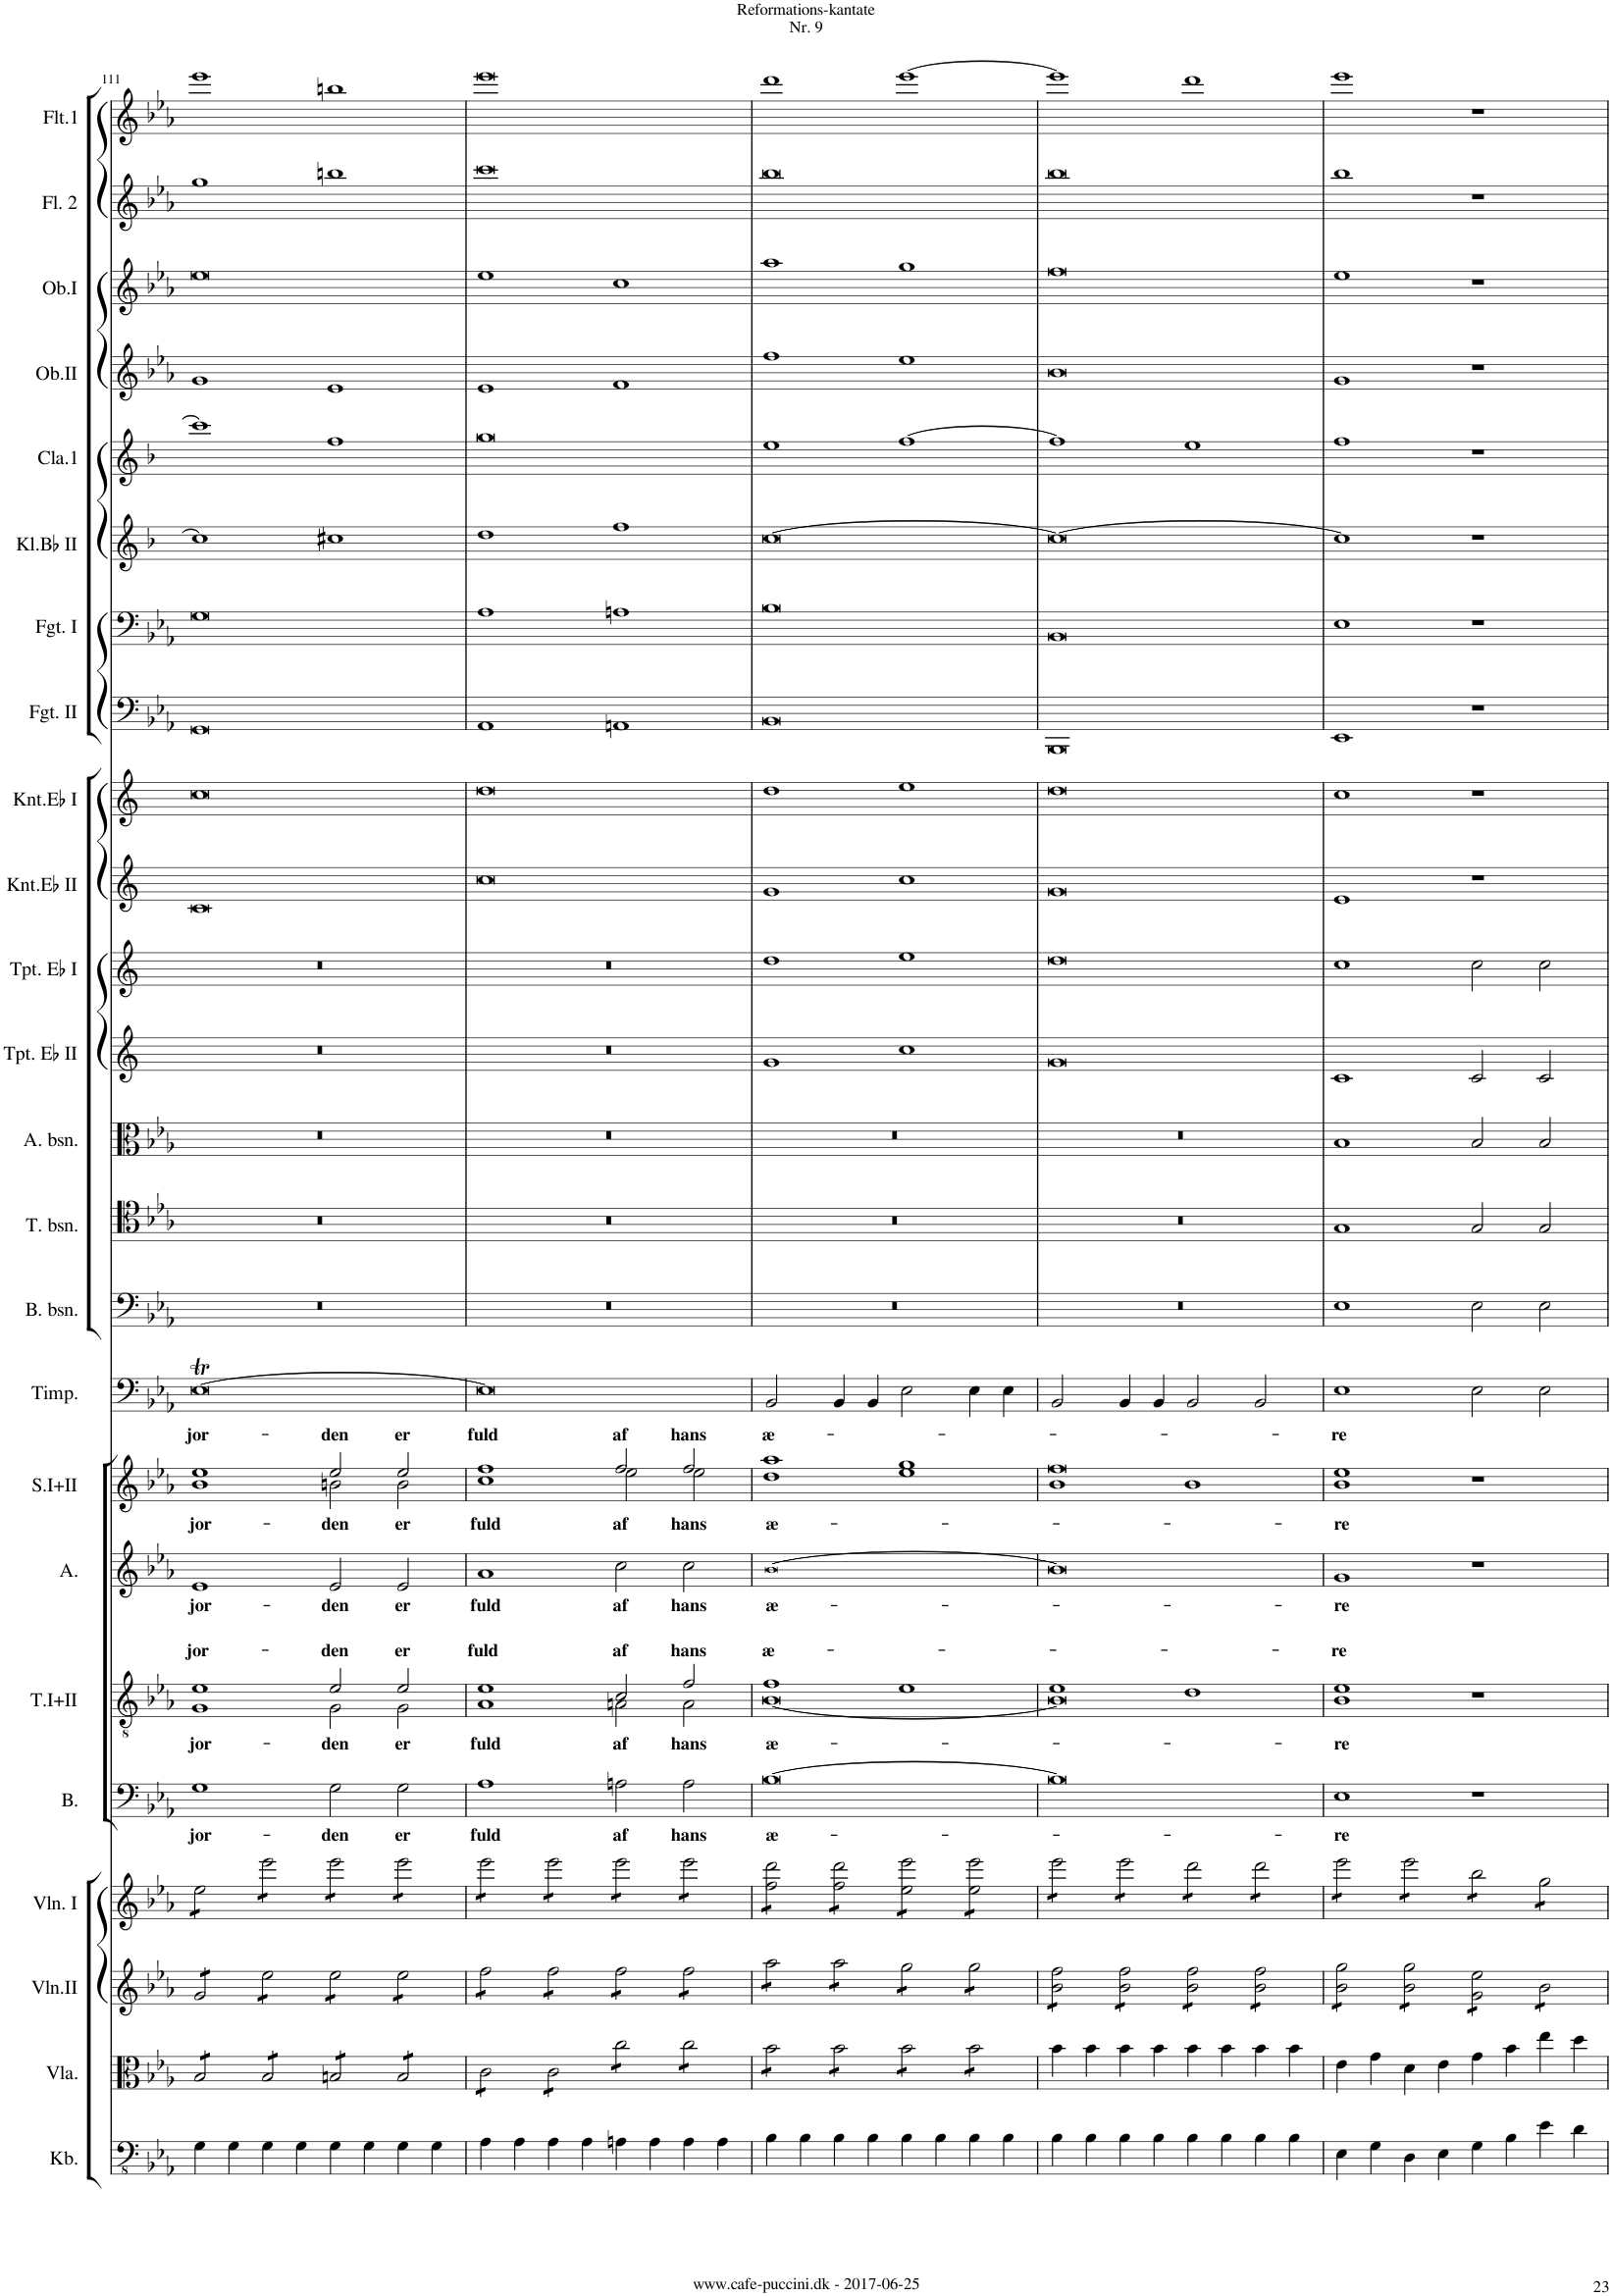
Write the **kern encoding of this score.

**kern	**kern	**kern	**kern	**kern	**text	**kern	**text	**kern	**text	**kern	**text	**kern	**kern	**kern	**kern	**kern	**kern	**kern	**kern	**kern	**kern	**kern	**kern	**kern	**kern	**kern	**kern
*part24	*part23	*part22	*part21	*part20	*part20	*part19	*part19	*part18	*part18	*part17	*part17	*part16	*part15	*part14	*part13	*part12	*part11	*part10	*part9	*part8	*part7	*part6	*part5	*part4	*part3	*part2	*part1
*staff24	*staff23	*staff22	*staff21	*staff20	*staff20	*staff19	*staff19	*staff18	*staff18	*staff17	*staff17	*staff16	*staff15	*staff14	*staff13	*staff12	*staff11	*staff10	*staff9	*staff8	*staff7	*staff6	*staff5	*staff4	*staff3	*staff2	*staff1
*I"Kontrabas	*I"Viola	*I"Violin II	*I"Violin I	*I"Bas	*	*I"Tenor I+II	*	*I"Alt	*	*I"Sopran I+II	*	*I"Timpani	*I"Basbasun	*I"Tenorbasun	*I"Altbasun	*I"Trompet i Eb II	*I"Trompet i Eb I	*I"Kornet i Eb II	*I"Kornet i Eb I	*I"Fagot II	*I"Fagot I	*I"Klarinet i Bb II	*I"Clarinetto 1 (Bb)	*I"Obo II	*I"Obo I	*I"Flauto 2	*I"Flauto 1
*I'Kb.	*I'Vla.	*I'Vln.II	*I'Vln. I	*I'B.	*	*I'T.I+II	*	*I'A.	*	*I'S.I+II	*	*I'Timp.	*I'B. bsn.	*I'T. bsn.	*I'A. bsn.	*I'Tpt. Eb II	*I'Tpt. Eb I	*I'Knt.Eb II	*I'Knt.Eb I	*I'Fgt. II	*I'Fgt. I	*I'Kl.Bb II	*I'Cla.1	*I'Ob.II	*I'Ob.I	*I'Fl. 2	*I'Flt.1
!!LO:PB:g=z
*clefFv4	*clefC3	*clefG2	*clefG2	*clefF4	*	*clefGv2	*	*clefG2	*	*clefG2	*	*clefF4	*clefF4	*clefC4	*clefC3	*clefG2	*clefG2	*clefG2	*clefG2	*clefF4	*clefF4	*clefG2	*clefG2	*clefG2	*clefG2	*clefG2	*clefG2
*Trd7c12	*	*	*	*	*	*	*	*	*	*	*	*	*	*	*	*Trd-2c-3	*Trd-2c-3	*Trd-2c-3	*Trd-2c-3	*	*	*Trd1c2	*Trd1c2	*	*	*	*
*k[b-e-a-]	*k[b-e-a-]	*k[b-e-a-]	*k[b-e-a-]	*k[b-e-a-]	*	*k[b-e-a-]	*	*k[b-e-a-]	*	*k[b-e-a-]	*	*k[b-e-a-]	*k[b-e-a-]	*k[b-e-a-]	*k[b-e-a-]	*k[]	*k[]	*k[]	*k[]	*k[b-e-a-]	*k[b-e-a-]	*k[b-]	*k[b-]	*k[b-e-a-]	*k[b-e-a-]	*k[b-e-a-]	*k[b-e-a-]
*M8/4	*M8/4	*M8/4	*M8/4	*M8/4	*	*M8/4	*	*M8/4	*	*M8/4	*	*M8/4	*M8/4	*M8/4	*M8/4	*M8/4	*M8/4	*M8/4	*M8/4	*M8/4	*M8/4	*M8/4	*M8/4	*M8/4	*M8/4	*M8/4	*M8/4
*met(c|)	*met(c|)	*met(c|)	*met(c|)	*met(c|)	*	*met(c|)	*	*met(c|)	*	*met(c|)	*	*met(c|)	*met(c|)	*met(c|)	*met(c|)	*met(c|)	*met(c|)	*met(c|)	*met(c|)	*met(c|)	*met(c|)	*met(c|)	*met(c|)	*met(c|)	*met(c|)	*met(c|)	*met(c|)
=111	=111	=111	=111	=111	=111	=111	=111	=111	=111	=111	=111	=111	=111	=111	=111	=111	=111	=111	=111	=111	=111	=111	=111	=111	=111	=111	=111
!	!	!	!	!	!LO:LY:b	!	!LO:LY:a	!	!	!	!	!	!	!	!	!	!	!	!	!	!	!	!	!	!	!	!
*	*	*	*	*	*	*^	*	*	*	*	*	*	*	*	*	*	*	*	*	*	*	*	*	*	*	*	*
!	!	!	!	!	!	!	!	!LO:LY:b	!	!LO:LY:b	!	!LO:LY:a	!	!	!	!	!	!	!	!	!	!	!	!	!	!	!	!
*	*	*	*	*	*	*	*	*	*	*	*^	*	*	*	*	*	*	*	*	*	*	*	*	*	*	*	*	*
!	!	!	!	!	!	!	!	!	!	!	!	!	!LO:LY:b	!	!	!	!	!	!	!	!	!	!	!	!	!	!	!	!
*	*tremolo	*	*	*	*	*	*	*	*	*	*	*	*	*	*	*	*	*	*	*	*	*	*	*	*	*	*	*	*
*	*	*tremolo	*	*	*	*	*	*	*	*	*	*	*	*	*	*	*	*	*	*	*	*	*	*	*	*	*	*	*
*	*	*	*tremolo	*	*	*	*	*	*	*	*	*	*	*	*	*	*	*	*	*	*	*	*	*	*	*	*	*	*
4GG\	8B-/L	8g/L	8ee-\L	1G	jor-	1e-	1G	jor-	1e-	jor-	1ee-	1b-	jor-	[0E-T	0r	0r	0r	0r	0r	0c	0cc	0GG	0G	1cc]	1ccc]	1g	0ee-	1gg	1eee-
.	8B-/	8g/	8ee-\	.	.	.	.	.	.	.	.	.	.	.	.	.	.	.	.	.	.	.	.	.	.	.	.	.	.
4GG\	8B-/	8g/	8ee-\	.	.	.	.	.	.	.	.	.	.	.	.	.	.	.	.	.	.	.	.	.	.	.	.	.	.
.	8B-/J	8g/J	8ee-\J	.	.	.	.	.	.	.	.	.	.	.	.	.	.	.	.	.	.	.	.	.	.	.	.	.	.
4GG\	8B-/L	8ee-\L	8eee-\L	.	.	.	.	.	.	.	.	.	.	.	.	.	.	.	.	.	.	.	.	.	.	.	.	.	.
.	8B-/	8ee-\	8eee-\	.	.	.	.	.	.	.	.	.	.	.	.	.	.	.	.	.	.	.	.	.	.	.	.	.	.
4GG\	8B-/	8ee-\	8eee-\	.	.	.	.	.	.	.	.	.	.	.	.	.	.	.	.	.	.	.	.	.	.	.	.	.	.
.	8B-/J	8ee-\J	8eee-\J	.	.	.	.	.	.	.	.	.	.	.	.	.	.	.	.	.	.	.	.	.	.	.	.	.	.
!	!	!	!	!	!LO:LY:b	!	!	!LO:LY:a	!	!	!	!	!	!	!	!	!	!	!	!	!	!	!	!	!	!	!	!	!
!	!	!	!	!	!	!	!	!LO:LY:b	!	!LO:LY:b	!	!	!LO:LY:a	!	!	!	!	!	!	!	!	!	!	!	!	!	!	!	!
!	!	!	!	!	!	!	!	!	!	!	!	!	!LO:LY:b	!	!	!	!	!	!	!	!	!	!	!	!	!	!	!	!
4GG\	8Bn/L	8ee-\L	8eee-\L	2G\	-den	2e-/	2G\	-den	2e-/	-den	2ee-/	2bn\	-den	.	.	.	.	.	.	.	.	.	.	1cc#X	1ff	1e-	.	1bbn	1bbn
.	8Bn/	8ee-\	8eee-\	.	.	.	.	.	.	.	.	.	.	.	.	.	.	.	.	.	.	.	.	.	.	.	.	.	.
4GG\	8Bn/	8ee-\	8eee-\	.	.	.	.	.	.	.	.	.	.	.	.	.	.	.	.	.	.	.	.	.	.	.	.	.	.
.	8Bn/J	8ee-\J	8eee-\J	.	.	.	.	.	.	.	.	.	.	.	.	.	.	.	.	.	.	.	.	.	.	.	.	.	.
!	!	!	!	!	!LO:LY:b	!	!	!LO:LY:a	!	!	!	!	!	!	!	!	!	!	!	!	!	!	!	!	!	!	!	!	!
!	!	!	!	!	!	!	!	!LO:LY:b	!	!LO:LY:b	!	!	!LO:LY:a	!	!	!	!	!	!	!	!	!	!	!	!	!	!	!	!
!	!	!	!	!	!	!	!	!	!	!	!	!	!LO:LY:b	!	!	!	!	!	!	!	!	!	!	!	!	!	!	!	!
4GG\	8B/L	8ee-\L	8eee-\L	2G\	er	2e-/	2G\	er	2e-/	er	2ee-/	2b\	er	.	.	.	.	.	.	.	.	.	.	.	.	.	.	.	.
.	8B/	8ee-\	8eee-\	.	.	.	.	.	.	.	.	.	.	.	.	.	.	.	.	.	.	.	.	.	.	.	.	.	.
4GG\	8B/	8ee-\	8eee-\	.	.	.	.	.	.	.	.	.	.	.	.	.	.	.	.	.	.	.	.	.	.	.	.	.	.
.	8B/J	8ee-\J	8eee-\J	.	.	.	.	.	.	.	.	.	.	.	.	.	.	.	.	.	.	.	.	.	.	.	.	.	.
=112	=112	=112	=112	=112	=112	=112	=112	=112	=112	=112	=112	=112	=112	=112	=112	=112	=112	=112	=112	=112	=112	=112	=112	=112	=112	=112	=112	=112	=112
!	!	!	!	!	!LO:LY:b	!	!	!LO:LY:a	!	!	!	!	!	!	!	!	!	!	!	!	!	!	!	!	!	!	!	!	!
!	!	!	!	!	!	!	!	!LO:LY:b	!	!LO:LY:b	!	!	!LO:LY:a	!	!	!	!	!	!	!	!	!	!	!	!	!	!	!	!
!	!	!	!	!	!	!	!	!	!	!	!	!	!LO:LY:b	!	!	!	!	!	!	!	!	!	!	!	!	!	!	!	!
4AA-\	8c\L	8ff\L	8eee-\L	1A-	fuld	1e-	1A-	fuld	1a-	fuld	1ff	1cc	fuld	0E-]	0r	0r	0r	0r	0r	0cc	0dd	1AA-	1A-	1dd	0gg	1e-	1ee-	0ccc	0eee-
.	8c\	8ff\	8eee-\	.	.	.	.	.	.	.	.	.	.	.	.	.	.	.	.	.	.	.	.	.	.	.	.	.	.
4AA-\	8c\	8ff\	8eee-\	.	.	.	.	.	.	.	.	.	.	.	.	.	.	.	.	.	.	.	.	.	.	.	.	.	.
.	8c\J	8ff\J	8eee-\J	.	.	.	.	.	.	.	.	.	.	.	.	.	.	.	.	.	.	.	.	.	.	.	.	.	.
4AA-\	8c\L	8ff\L	8eee-\L	.	.	.	.	.	.	.	.	.	.	.	.	.	.	.	.	.	.	.	.	.	.	.	.	.	.
.	8c\	8ff\	8eee-\	.	.	.	.	.	.	.	.	.	.	.	.	.	.	.	.	.	.	.	.	.	.	.	.	.	.
4AA-\	8c\	8ff\	8eee-\	.	.	.	.	.	.	.	.	.	.	.	.	.	.	.	.	.	.	.	.	.	.	.	.	.	.
.	8c\J	8ff\J	8eee-\J	.	.	.	.	.	.	.	.	.	.	.	.	.	.	.	.	.	.	.	.	.	.	.	.	.	.
!	!	!	!	!	!LO:LY:b	!	!	!LO:LY:a	!	!	!	!	!	!	!	!	!	!	!	!	!	!	!	!	!	!	!	!	!
!	!	!	!	!	!	!	!	!LO:LY:b	!	!LO:LY:b	!	!	!LO:LY:a	!	!	!	!	!	!	!	!	!	!	!	!	!	!	!	!
!	!	!	!	!	!	!	!	!	!	!	!	!	!LO:LY:b	!	!	!	!	!	!	!	!	!	!	!	!	!	!	!	!
4AAn\	8cc\L	8ff\L	8eee-\L	2An\	af	2c/	2An\	af	2cc\	af	2ff/	2ee-\	af	.	.	.	.	.	.	.	.	1AAn	1An	1ff	.	1f	1cc	.	.
.	8cc\	8ff\	8eee-\	.	.	.	.	.	.	.	.	.	.	.	.	.	.	.	.	.	.	.	.	.	.	.	.	.	.
4AA\	8cc\	8ff\	8eee-\	.	.	.	.	.	.	.	.	.	.	.	.	.	.	.	.	.	.	.	.	.	.	.	.	.	.
.	8cc\J	8ff\J	8eee-\J	.	.	.	.	.	.	.	.	.	.	.	.	.	.	.	.	.	.	.	.	.	.	.	.	.	.
!	!	!	!	!	!LO:LY:b	!	!	!LO:LY:a	!	!	!	!	!	!	!	!	!	!	!	!	!	!	!	!	!	!	!	!	!
!	!	!	!	!	!	!	!	!LO:LY:b	!	!LO:LY:b	!	!	!LO:LY:a	!	!	!	!	!	!	!	!	!	!	!	!	!	!	!	!
!	!	!	!	!	!	!	!	!	!	!	!	!	!LO:LY:b	!	!	!	!	!	!	!	!	!	!	!	!	!	!	!	!
4AA\	8cc\L	8ff\L	8eee-\L	2A\	hans	2f/	2A\	hans	2cc\	hans	2ff/	2ee-\	hans	.	.	.	.	.	.	.	.	.	.	.	.	.	.	.	.
.	8cc\	8ff\	8eee-\	.	.	.	.	.	.	.	.	.	.	.	.	.	.	.	.	.	.	.	.	.	.	.	.	.	.
4AA\	8cc\	8ff\	8eee-\	.	.	.	.	.	.	.	.	.	.	.	.	.	.	.	.	.	.	.	.	.	.	.	.	.	.
.	8cc\J	8ff\J	8eee-\J	.	.	.	.	.	.	.	.	.	.	.	.	.	.	.	.	.	.	.	.	.	.	.	.	.	.
=113	=113	=113	=113	=113	=113	=113	=113	=113	=113	=113	=113	=113	=113	=113	=113	=113	=113	=113	=113	=113	=113	=113	=113	=113	=113	=113	=113	=113	=113
!	!	!	!	!	!LO:LY:b	!	!	!LO:LY:a	!	!	!	!	!	!	!	!	!	!	!	!	!	!	!	!	!	!	!	!	!
!	!	!	!	!	!	!	!	!LO:LY:b	!	!LO:LY:b	!	!	!LO:LY:a	!	!	!	!	!	!	!	!	!	!	!	!	!	!	!	!
!	!	!	!	!	!	!	!	!	!	!	!	!	!LO:LY:b	!	!	!	!	!	!	!	!	!	!	!	!	!	!	!	!
4BB-\	8b-\L	8aa-\L	8ff\ 8ddd\L	[0B-	æ-	1f	[0B-	æ-	[0b-!	æ-	1aa-	1dd	æ-	2BB-/	0r	0r	0r	1g	1dd	1g	1dd	0BB-	0B-	[0cc	1ee	1ff	1aa-	0bb-	1ddd
.	8b-\	8aa-\	8ff\ 8ddd\	.	.	.	.	.	.	.	.	.	.	.	.	.	.	.	.	.	.	.	.	.	.	.	.	.	.
4BB-\	8b-\	8aa-\	8ff\ 8ddd\	.	.	.	.	.	.	.	.	.	.	.	.	.	.	.	.	.	.	.	.	.	.	.	.	.	.
.	8b-\J	8aa-\J	8ff\ 8ddd\J	.	.	.	.	.	.	.	.	.	.	.	.	.	.	.	.	.	.	.	.	.	.	.	.	.	.
4BB-\	8b-\L	8aa-\L	8ff\ 8ddd\L	.	.	.	.	.	.	.	.	.	.	4BB-/	.	.	.	.	.	.	.	.	.	.	.	.	.	.	.
.	8b-\	8aa-\	8ff\ 8ddd\	.	.	.	.	.	.	.	.	.	.	.	.	.	.	.	.	.	.	.	.	.	.	.	.	.	.
4BB-\	8b-\	8aa-\	8ff\ 8ddd\	.	.	.	.	.	.	.	.	.	.	4BB-/	.	.	.	.	.	.	.	.	.	.	.	.	.	.	.
.	8b-\J	8aa-\J	8ff\ 8ddd\J	.	.	.	.	.	.	.	.	.	.	.	.	.	.	.	.	.	.	.	.	.	.	.	.	.	.
4BB-\	8b-\L	8gg\L	8ee-\ 8eee-\L	.	.	1e-	.	.	.	.	1gg	1ee-	.	2E-\	.	.	.	1cc	1ee	1cc	1ee	.	.	.	[1ff	1ee-	1gg	.	[1eee-
.	8b-\	8gg\	8ee-\ 8eee-\	.	.	.	.	.	.	.	.	.	.	.	.	.	.	.	.	.	.	.	.	.	.	.	.	.	.
4BB-\	8b-\	8gg\	8ee-\ 8eee-\	.	.	.	.	.	.	.	.	.	.	.	.	.	.	.	.	.	.	.	.	.	.	.	.	.	.
.	8b-\J	8gg\J	8ee-\ 8eee-\J	.	.	.	.	.	.	.	.	.	.	.	.	.	.	.	.	.	.	.	.	.	.	.	.	.	.
4BB-\	8b-\L	8gg\L	8ee-\ 8eee-\L	.	.	.	.	.	.	.	.	.	.	4E-\	.	.	.	.	.	.	.	.	.	.	.	.	.	.	.
.	8b-\	8gg\	8ee-\ 8eee-\	.	.	.	.	.	.	.	.	.	.	.	.	.	.	.	.	.	.	.	.	.	.	.	.	.	.
4BB-\	8b-\	8gg\	8ee-\ 8eee-\	.	.	.	.	.	.	.	.	.	.	4E-\	.	.	.	.	.	.	.	.	.	.	.	.	.	.	.
.	8b-\J	8gg\J	8ee-\ 8eee-\J	.	.	.	.	.	.	.	.	.	.	.	.	.	.	.	.	.	.	.	.	.	.	.	.	.	.
*	*Xtremolo	*	*	*	*	*	*	*	*	*	*	*	*	*	*	*	*	*	*	*	*	*	*	*	*	*	*	*	*
=114	=114	=114	=114	=114	=114	=114	=114	=114	=114	=114	=114	=114	=114	=114	=114	=114	=114	=114	=114	=114	=114	=114	=114	=114	=114	=114	=114	=114	=114
4BB-\	4b-\	8b-\ 8ff\L	8eee-\L	0B-]	.	1e-	0B-]	.	0b-]	.	0ff	1b-	.	2BB-/	0r	0r	0r	0g	0dd	0g	0dd	0BBB-	0BB-	0cc_	1ff]	0b-	0ff	0bb-	1eee-]
.	.	8b-\ 8ff\	8eee-\	.	.	.	.	.	.	.	.	.	.	.	.	.	.	.	.	.	.	.	.	.	.	.	.	.	.
4BB-\	4b-\	8b-\ 8ff\	8eee-\	.	.	.	.	.	.	.	.	.	.	.	.	.	.	.	.	.	.	.	.	.	.	.	.	.	.
.	.	8b-\ 8ff\J	8eee-\J	.	.	.	.	.	.	.	.	.	.	.	.	.	.	.	.	.	.	.	.	.	.	.	.	.	.
4BB-\	4b-\	8b-\ 8ff\L	8eee-\L	.	.	.	.	.	.	.	.	.	.	4BB-/	.	.	.	.	.	.	.	.	.	.	.	.	.	.	.
.	.	8b-\ 8ff\	8eee-\	.	.	.	.	.	.	.	.	.	.	.	.	.	.	.	.	.	.	.	.	.	.	.	.	.	.
4BB-\	4b-\	8b-\ 8ff\	8eee-\	.	.	.	.	.	.	.	.	.	.	4BB-/	.	.	.	.	.	.	.	.	.	.	.	.	.	.	.
.	.	8b-\ 8ff\J	8eee-\J	.	.	.	.	.	.	.	.	.	.	.	.	.	.	.	.	.	.	.	.	.	.	.	.	.	.
4BB-\	4b-\	8b-\ 8ff\L	8ddd\L	.	.	1d	.	.	.	.	.	1b-	.	2BB-/	.	.	.	.	.	.	.	.	.	.	1ee	.	.	.	1ddd
.	.	8b-\ 8ff\	8ddd\	.	.	.	.	.	.	.	.	.	.	.	.	.	.	.	.	.	.	.	.	.	.	.	.	.	.
4BB-\	4b-\	8b-\ 8ff\	8ddd\	.	.	.	.	.	.	.	.	.	.	.	.	.	.	.	.	.	.	.	.	.	.	.	.	.	.
.	.	8b-\ 8ff\J	8ddd\J	.	.	.	.	.	.	.	.	.	.	.	.	.	.	.	.	.	.	.	.	.	.	.	.	.	.
4BB-\	4b-\	8b-\ 8ff\L	8ddd\L	.	.	.	.	.	.	.	.	.	.	2BB-/	.	.	.	.	.	.	.	.	.	.	.	.	.	.	.
.	.	8b-\ 8ff\	8ddd\	.	.	.	.	.	.	.	.	.	.	.	.	.	.	.	.	.	.	.	.	.	.	.	.	.	.
4BB-\	4b-\	8b-\ 8ff\	8ddd\	.	.	.	.	.	.	.	.	.	.	.	.	.	.	.	.	.	.	.	.	.	.	.	.	.	.
.	.	8b-\ 8ff\J	8ddd\J	.	.	.	.	.	.	.	.	.	.	.	.	.	.	.	.	.	.	.	.	.	.	.	.	.	.
=115	=115	=115	=115	=115	=115	=115	=115	=115	=115	=115	=115	=115	=115	=115	=115	=115	=115	=115	=115	=115	=115	=115	=115	=115	=115	=115	=115	=115	=115
!	!	!	!	!	!LO:LY:b	!	!	!LO:LY:a	!	!	!	!	!	!	!	!	!	!	!	!	!	!	!	!	!	!	!	!	!
!	!	!	!	!	!	!	!	!LO:LY:b	!	!LO:LY:b	!	!	!LO:LY:a	!	!	!	!	!	!	!	!	!	!	!	!	!	!	!	!
!	!	!	!	!	!	!	!	!	!	!	!	!	!LO:LY:b	!	!	!	!	!	!	!	!	!	!	!	!	!	!	!	!
4EE-\	4e-\	8b-\ 8gg\L	8eee-\L	1E-	-re	1e-	1B-	-re	1g	-re	1ee-	1b-	-re	1E-	1E-	1G	1B-	1c	1cc	1e	1cc	1EE-	1E-	1cc]	1ff	1g	1ee-	1bb-	1eee-
.	.	8b-\ 8gg\	8eee-\	.	.	.	.	.	.	.	.	.	.	.	.	.	.	.	.	.	.	.	.	.	.	.	.	.	.
4GG\	4g\	8b-\ 8gg\	8eee-\	.	.	.	.	.	.	.	.	.	.	.	.	.	.	.	.	.	.	.	.	.	.	.	.	.	.
.	.	8b-\ 8gg\J	8eee-\J	.	.	.	.	.	.	.	.	.	.	.	.	.	.	.	.	.	.	.	.	.	.	.	.	.	.
4DD\	4d\	8b-\ 8gg\L	8eee-\L	.	.	.	.	.	.	.	.	.	.	.	.	.	.	.	.	.	.	.	.	.	.	.	.	.	.
.	.	8b-\ 8gg\	8eee-\	.	.	.	.	.	.	.	.	.	.	.	.	.	.	.	.	.	.	.	.	.	.	.	.	.	.
4EE-\	4e-\	8b-\ 8gg\	8eee-\	.	.	.	.	.	.	.	.	.	.	.	.	.	.	.	.	.	.	.	.	.	.	.	.	.	.
.	.	8b-\ 8gg\J	8eee-\J	.	.	.	.	.	.	.	.	.	.	.	.	.	.	.	.	.	.	.	.	.	.	.	.	.	.
4GG\	4g\	8g\ 8ee-\L	8bb-\L	1r	.	1r	1ryy	.	1r	.	1r	1ryy	.	2E-\	2E-\	2G/	2B-/	2c/	2cc\	1r	1r	1r	1r	1r	1r	1r	1r	1r	1r
.	.	8g\ 8ee-\	8bb-\	.	.	.	.	.	.	.	.	.	.	.	.	.	.	.	.	.	.	.	.	.	.	.	.	.	.
4BB-\	4b-\	8g\ 8ee-\	8bb-\	.	.	.	.	.	.	.	.	.	.	.	.	.	.	.	.	.	.	.	.	.	.	.	.	.	.
.	.	8g\ 8ee-\J	8bb-\J	.	.	.	.	.	.	.	.	.	.	.	.	.	.	.	.	.	.	.	.	.	.	.	.	.	.
4E-\	4ee-\	8b-\L	8gg\L	.	.	.	.	.	.	.	.	.	.	2E-\	2E-\	2G/	2B-/	2c/	2cc\	.	.	.	.	.	.	.	.	.	.
.	.	8b-\	8gg\	.	.	.	.	.	.	.	.	.	.	.	.	.	.	.	.	.	.	.	.	.	.	.	.	.	.
4D\	4dd\	8b-\	8gg\	.	.	.	.	.	.	.	.	.	.	.	.	.	.	.	.	.	.	.	.	.	.	.	.	.	.
.	.	8b-\J	8gg\J	.	.	.	.	.	.	.	.	.	.	.	.	.	.	.	.	.	.	.	.	.	.	.	.	.	.
*	*	*	*Xtremolo	*	*	*	*	*	*	*	*	*	*	*	*	*	*	*	*	*	*	*	*	*	*	*	*	*	*
*	*	*Xtremolo	*	*	*	*	*	*	*	*	*	*	*	*	*	*	*	*	*	*	*	*	*	*	*	*	*	*	*
*	*	*	*	*	*	*v	*v	*	*	*	*v	*v	*	*	*	*	*	*	*	*	*	*	*	*	*	*	*	*	*
=	=	=	=	=	=	=	=	=	=	=	=	=	=	=	=	=	=	=	=	=	=	=	=	=	=	=	=
*-	*-	*-	*-	*-	*-	*-	*-	*-	*-	*-	*-	*-	*-	*-	*-	*-	*-	*-	*-	*-	*-	*-	*-	*-	*-	*-	*-
